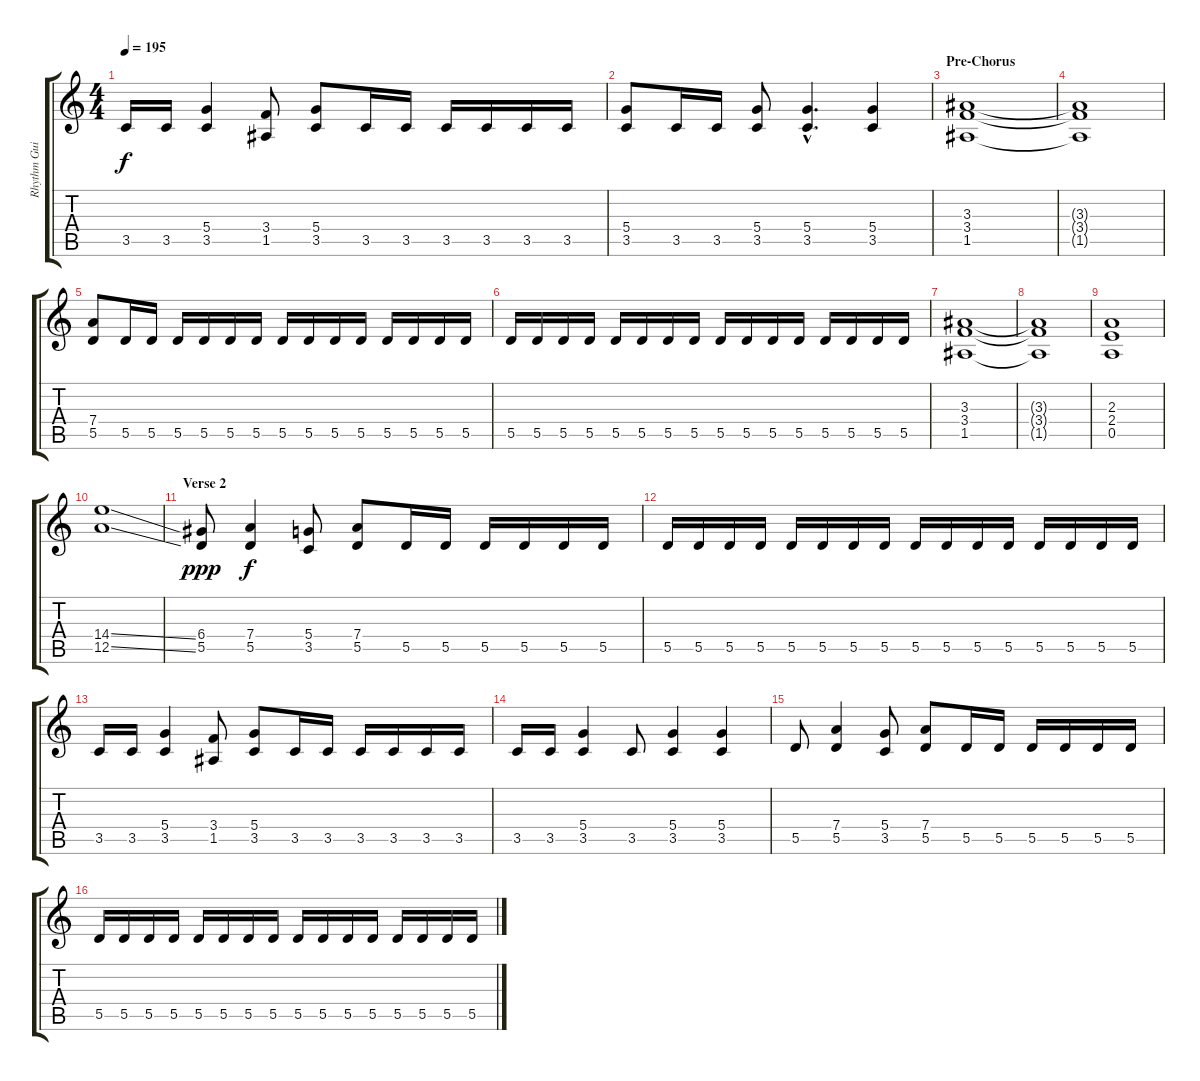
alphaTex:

\track ("Rhythm Guitar 2" "Rhythm Gui") {instrument overdrivenguitar}
\staff {score tabs}
\tuning (E4 B3 G3 D3 A2 E2) {hide}
\ts (4 4)
\tempo 195
\clef g2
\ks c
3.5.16{dy f} 3.5.16 (5.4 3.5).4 (3.4 1.5).8 (5.4 3.5).8 3.5.16 3.5.16 3.5.16 3.5.16 3.5.16 3.5.16 |
(5.4 3.5).8 3.5.16 3.5.16 (5.4 3.5).8 (5.4{hac} 3.5{hac}).4{d} (5.4 3.5).4 |
\section ("" "Pre-Chorus")
(3.3 3.4 1.5).1 |
(3.3{t} 3.4{t} 1.5{t}).1 |
(7.4 5.5).8 5.5.16 5.5.16 5.5.16 5.5.16 5.5.16 5.5.16 5.5.16 5.5.16 5.5.16 5.5.16 5.5.16 5.5.16 5.5.16 5.5.16 |
5.5.16 5.5.16 5.5.16 5.5.16 5.5.16 5.5.16 5.5.16 5.5.16 5.5.16 5.5.16 5.5.16 5.5.16 5.5.16 5.5.16 5.5.16 5.5.16 |
(3.3 3.4 1.5).1 |
(3.3{t} 3.4{t} 1.5{t}).1 |
(2.3 2.4 0.5).1 |
(14.4{ss} 12.5{ss}).1 |
\section ("" "Verse 2")
(6.4 5.5).8{dy ppp} (7.4 5.5).4{dy f} (5.4 3.5).8 (7.4 5.5).8 5.5.16 5.5.16 5.5.16 5.5.16 5.5.16 5.5.16 |
5.5.16 5.5.16 5.5.16 5.5.16 5.5.16 5.5.16 5.5.16 5.5.16 5.5.16 5.5.16 5.5.16 5.5.16 5.5.16 5.5.16 5.5.16 5.5.16 |
3.5.16 3.5.16 (5.4 3.5).4 (3.4 1.5).8 (5.4 3.5).8 3.5.16 3.5.16 3.5.16 3.5.16 3.5.16 3.5.16 |
3.5.16 3.5.16 (5.4 3.5).4 3.5.8 (5.4 3.5).4 (5.4 3.5).4 |
5.5.8 (7.4 5.5).4 (5.4 3.5).8 (7.4 5.5).8 5.5.16 5.5.16 5.5.16 5.5.16 5.5.16 5.5.16 |
5.5.16 5.5.16 5.5.16 5.5.16 5.5.16 5.5.16 5.5.16 5.5.16 5.5.16 5.5.16 5.5.16 5.5.16 5.5.16 5.5.16 5.5.16 5.5.16
